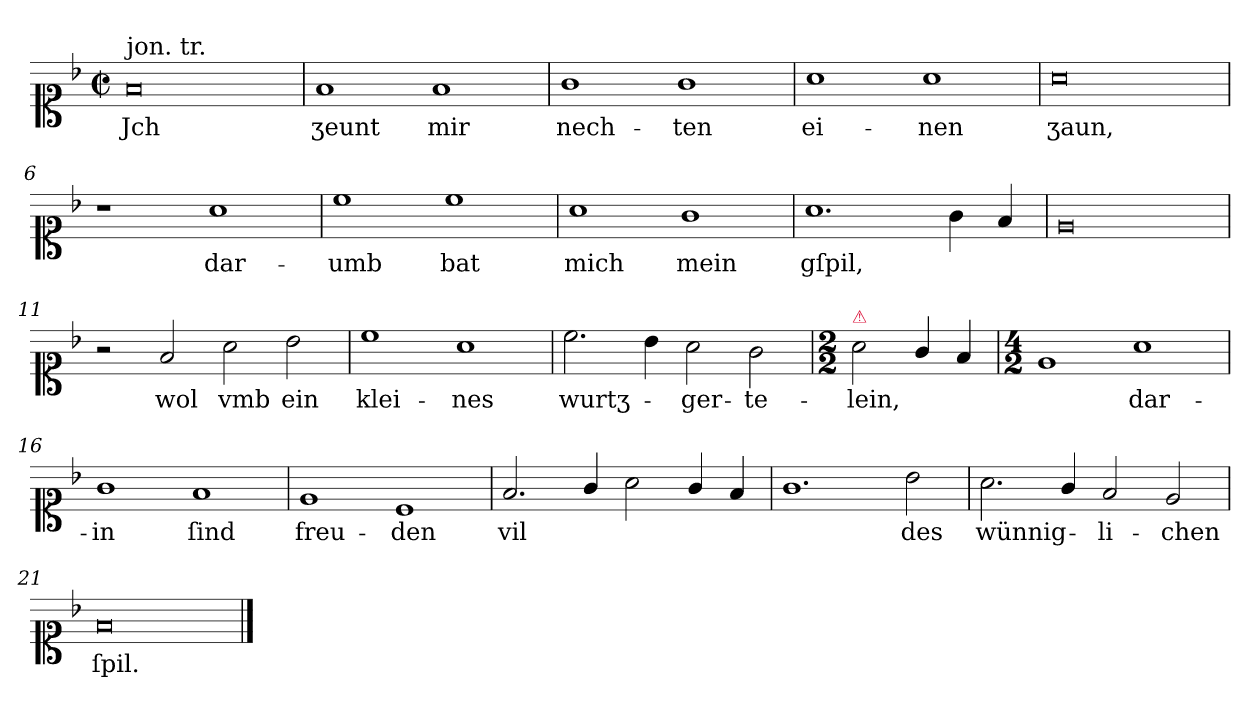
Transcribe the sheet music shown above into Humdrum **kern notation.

**kern	**text
*part1	*part1
*staff1	*staff1
*clefC1	*
*k[b-]	*
*F:ion	*
*M4/2	*
*met(c|)	*
=1	=1
!LO:TX:a:t=jon. tr.	!
0f	Jch
=2	=2
1f	ʒeunt
1f	mir
=3	=3
1g	nech-
1g	-ten
=4	=4
1a	ei-
1a	-nen
=5	=5
0a	ʒaun,
=6	=6
1r	.
1a	dar-
=7	=7
1cc	-umb
1cc	bat
=8	=8
1a	mich
1g	mein
=9	=9
1.a	gſpil,
4g	.
4f	.
=10	=10
0e	.
=11	=11
2r	.
2f	wol
2a	vmb
2b-	ein
=12	=12
1cc	klei-
1a	-nes
=13	=13
2.cc	wurtʒ-
4b-	.
2a	-ger-
2g	-te-
=14	=14
*M2/2	*
!LO:TX:a:color=crimson:t=⚠	!
2a	-lein,
4g/	.
4f	.
=15	=15
*M4/2	*
1e	.
1a	dar-
=16	=16
1g	-in
1f	ſind
=17	=17
1e	freu-
1c	-den
=18	=18
2.f	vil
4g/	.
2a	.
4g/	.
4f	.
=19	=19
1.g	.
2b-	des
=20	=20
2.a	wünnig-
4g/	.
2f	-li-
2e	-chen
=21	=21
0f/	ſpil.
==	==
*-	*-
